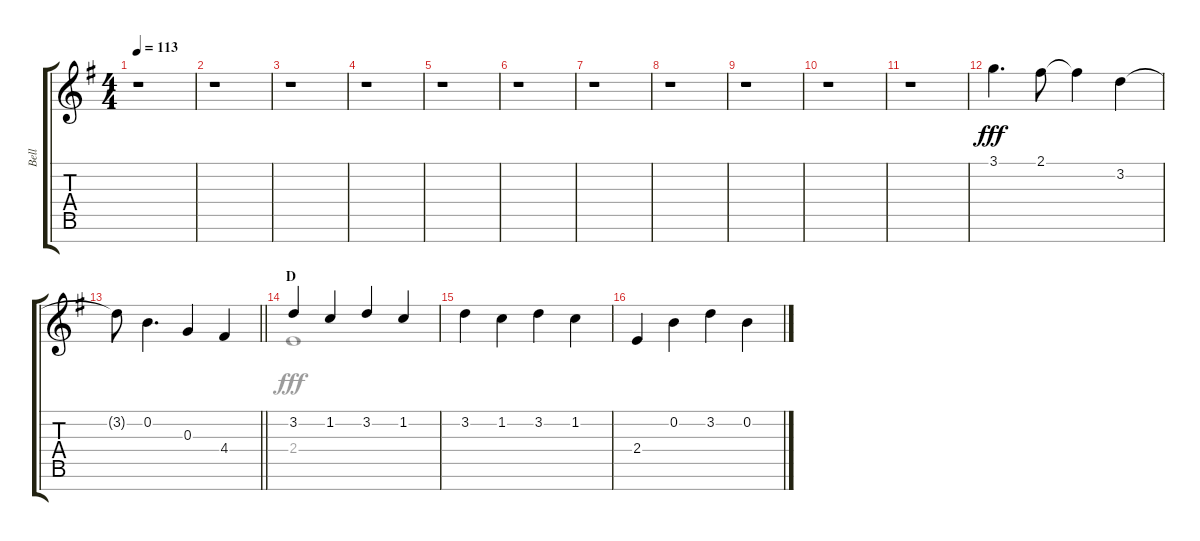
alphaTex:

\track ("Bell" "Bell") {instrument tubularbells}
\staff {score tabs}
\tuning (E5 B4 G4 D4 A3 E3 B2) {hide}
\voice
\ts (4 4)
\tempo 113
\clef g2
\ks g
r.1{dy fff} |
r.1 |
r.1 |
r.1 |
r.1 |
r.1 |
r.1 |
r.1 |
r.1 |
r.1 |
r.1 |
3.1.4{d} 2.1.8 2.1{t}.4 3.2.4 |
\barLineRight lightlight
3.2{t}.8 0.2.4{d} 0.3.4 4.4.4 |
\section ("" "D")
3.2.4 1.2.4 3.2.4 1.2.4 |
3.2.4 1.2.4 3.2.4 1.2.4 |
2.4.4 0.2.4 3.2.4 0.2.4
\voice
\clef g2
\ottava regular
\simile none
\ks g
|
|
|
|
|
|
|
|
|
|
|
|
\barLineRight lightlight
|
2.4.1 |
|
